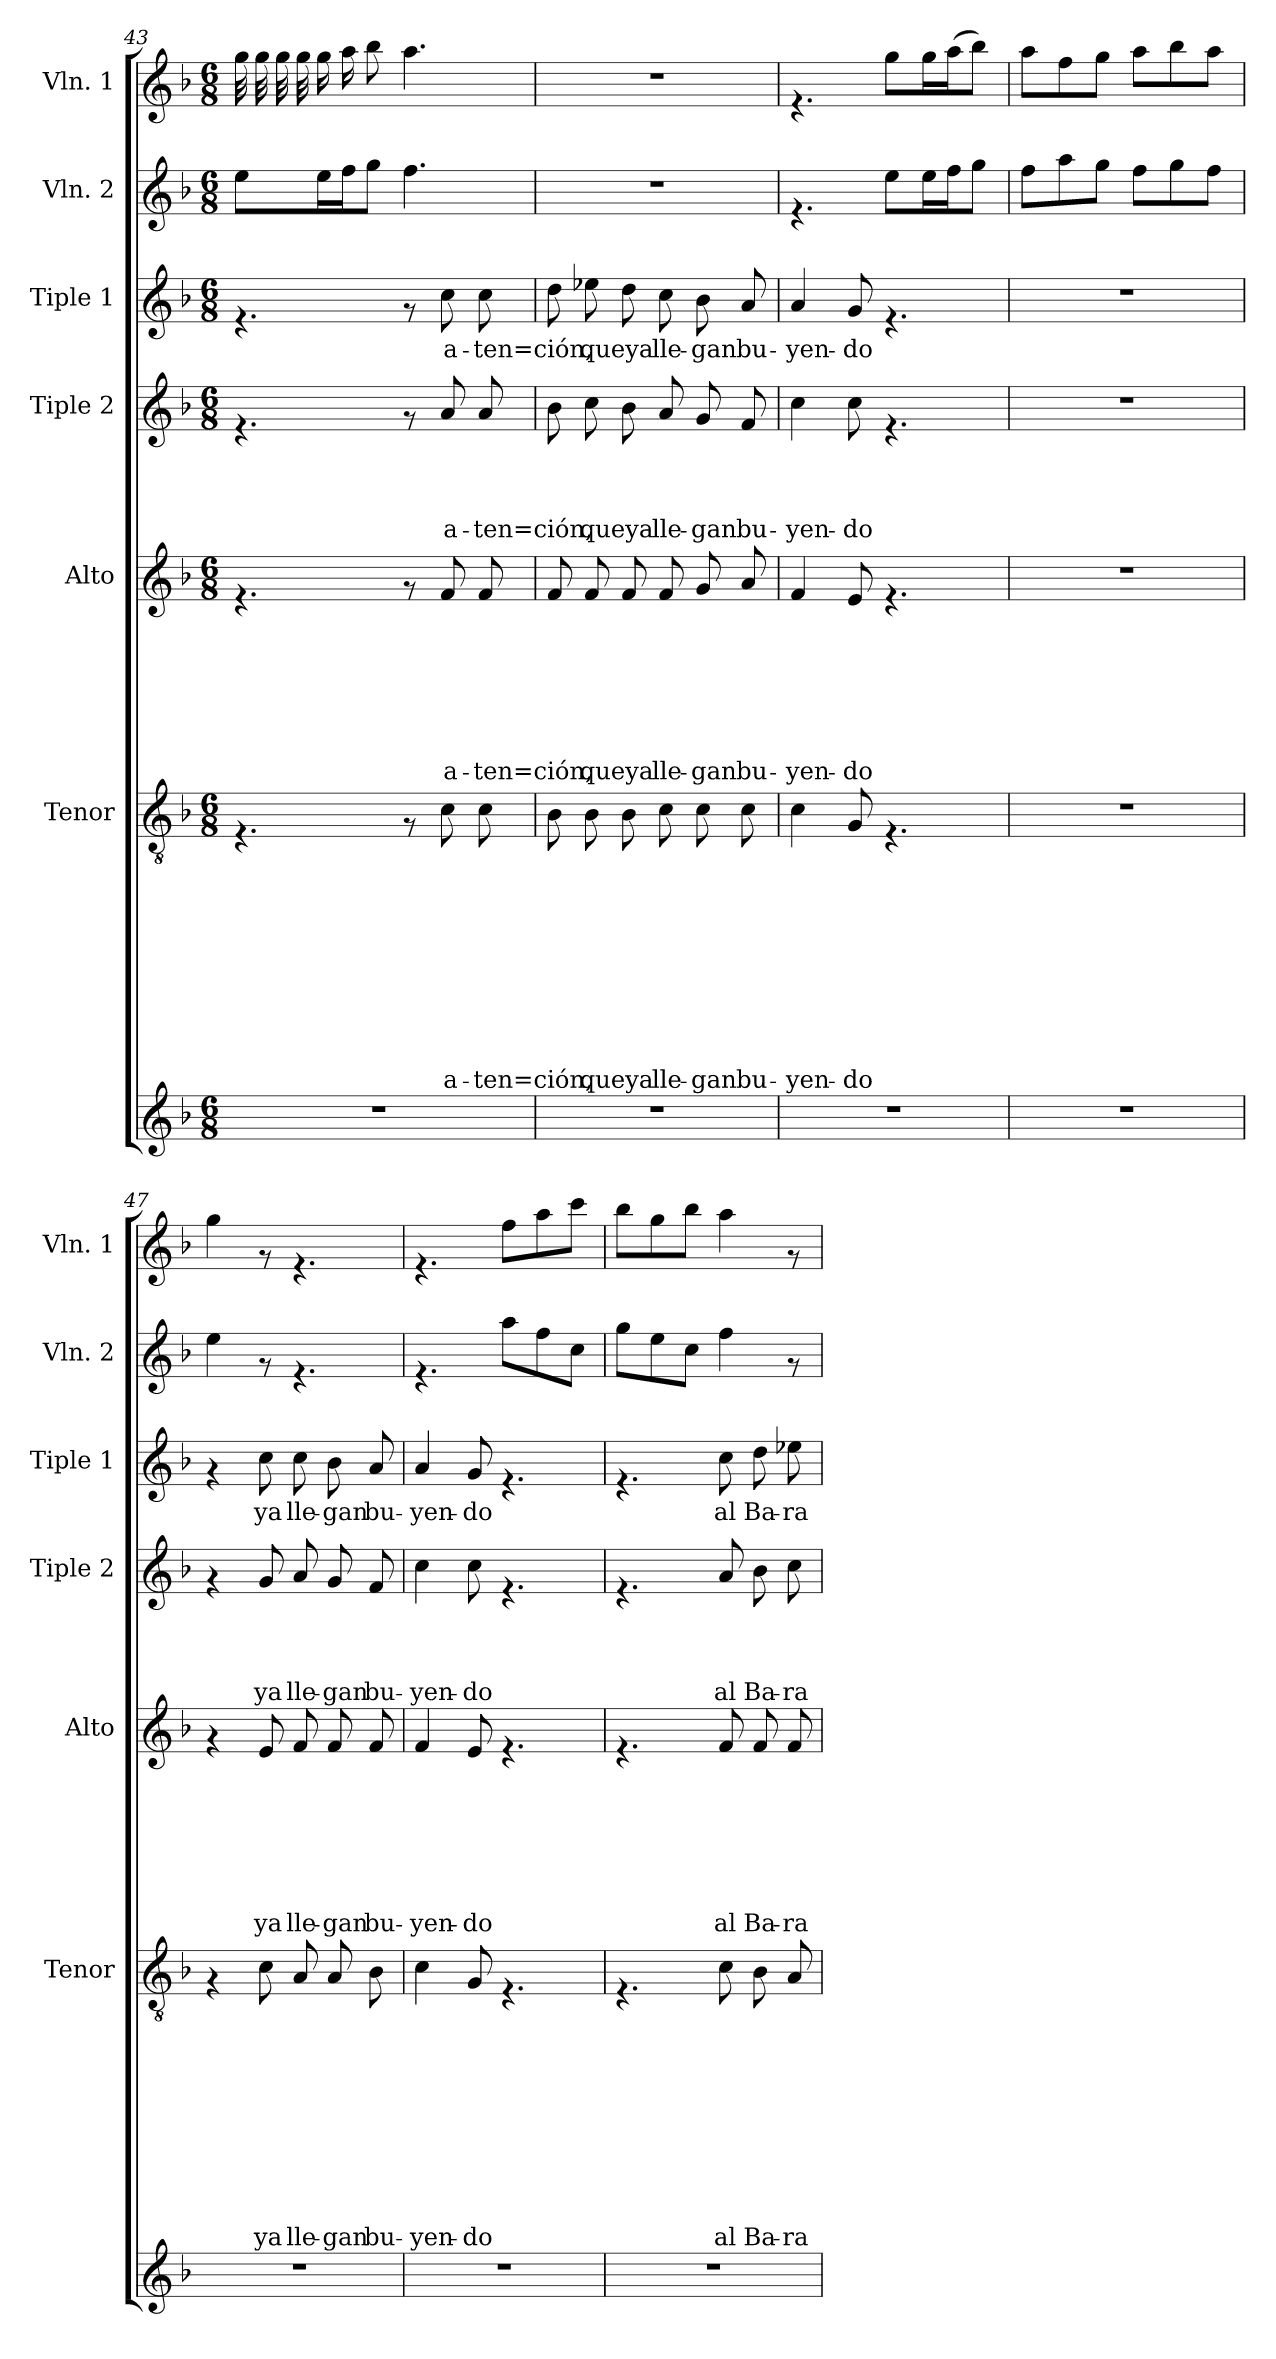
**kern	**kern	**text	**text	**text	**text	**text	**text	**text	**text	**text	**text	**kern	**text	**text	**text	**text	**text	**text	**text	**kern	**text	**text	**text	**text	**kern	**text	**kern	**kern
*part7	*part6	*part6	*part6	*part6	*part6	*part6	*part6	*part6	*part6	*part6	*part6	*part5	*part5	*part5	*part5	*part5	*part5	*part5	*part5	*part4	*part4	*part4	*part4	*part4	*part3	*part3	*part2	*part1
*staff7	*staff6	*staff6	*staff6	*staff6	*staff6	*staff6	*staff6	*staff6	*staff6	*staff6	*staff6	*staff5	*staff5	*staff5	*staff5	*staff5	*staff5	*staff5	*staff5	*staff4	*staff4	*staff4	*staff4	*staff4	*staff3	*staff3	*staff2	*staff1
*	*I"Tenor	*	*	*	*	*	*	*	*	*	*	*I"Alto	*	*	*	*	*	*	*	*I"Tiple 2	*	*	*	*	*I"Tiple 1	*	*I"Vln. 2	*I"Vln. 1
*	*I'Tenor	*	*	*	*	*	*	*	*	*	*	*I'Alto	*	*	*	*	*	*	*	*I'Tiple 2	*	*	*	*	*I'Tiple 1	*	*I'Vln. 2	*I'Vln. 1
!!LO:LB:g=z
*clefG2	*clefGv2	*	*	*	*	*	*	*	*	*	*	*clefG2	*	*	*	*	*	*	*	*clefG2	*	*	*	*	*clefG2	*	*clefG2	*clefG2
*ITrd7c12	*	*	*	*	*	*	*	*	*	*	*	*	*	*	*	*	*	*	*	*	*	*	*	*	*	*	*	*
*k[b-]	*k[b-]	*	*	*	*	*	*	*	*	*	*	*k[b-]	*	*	*	*	*	*	*	*k[b-]	*	*	*	*	*k[b-]	*	*k[b-]	*k[b-]
*F:	*F:	*	*	*	*	*	*	*	*	*	*	*F:	*	*	*	*	*	*	*	*F:	*	*	*	*	*F:	*	*F:	*F:
*M6/8	*M6/8	*	*	*	*	*	*	*	*	*	*	*M6/8	*	*	*	*	*	*	*	*M6/8	*	*	*	*	*M6/8	*	*M6/8	*M6/8
=43	=43	=43	=43	=43	=43	=43	=43	=43	=43	=43	=43	=43	=43	=43	=43	=43	=43	=43	=43	=43	=43	=43	=43	=43	=43	=43	=43	=43
*	*	*	*	*	*	*	*	*	*	*	*	*	*	*	*	*	*	*	*	*	*	*	*	*	*	*	*	*tremolo
2.r	4.rF	.	.	.	.	.	.	.	.	.	.	4.rf	.	.	.	.	.	.	.	4.rf	.	.	.	.	4.rf	.	8ee\L	32gg\LLL
.	.	.	.	.	.	.	.	.	.	.	.	.	.	.	.	.	.	.	.	.	.	.	.	.	.	.	.	32gg\
.	.	.	.	.	.	.	.	.	.	.	.	.	.	.	.	.	.	.	.	.	.	.	.	.	.	.	.	32gg\
.	.	.	.	.	.	.	.	.	.	.	.	.	.	.	.	.	.	.	.	.	.	.	.	.	.	.	.	32gg\
*	*	*	*	*	*	*	*	*	*	*	*	*	*	*	*	*	*	*	*	*	*	*	*	*	*	*	*	*Xtremolo
.	.	.	.	.	.	.	.	.	.	.	.	.	.	.	.	.	.	.	.	.	.	.	.	.	.	.	16ee\L	16gg\L
.	.	.	.	.	.	.	.	.	.	.	.	.	.	.	.	.	.	.	.	.	.	.	.	.	.	.	16ff\J	16aa\J
.	.	.	.	.	.	.	.	.	.	.	.	.	.	.	.	.	.	.	.	.	.	.	.	.	.	.	8gg\J	8bb-\J
.	8rF	.	.	.	.	.	.	.	.	.	.	8rf	.	.	.	.	.	.	.	8rf	.	.	.	.	8rf	.	4.ff\	4.aa\
!	!	!	!	!	!	!	!	!	!	!	!LO:LY:b	!	!	!	!	!	!	!	!LO:LY:b	!	!	!	!	!LO:LY:b	!	!LO:LY:b	!	!
.	8c\	.	.	.	.	.	.	.	.	.	a-	8f/	.	.	.	.	.	.	a-	8a/	.	.	.	a-	8cc\	a-	.	.
!	!	!	!	!	!	!	!	!	!	!	!LO:LY:b	!	!	!	!	!	!	!	!LO:LY:b	!	!	!	!	!LO:LY:b	!	!LO:LY:b	!	!
.	8c\	.	.	.	.	.	.	.	.	.	-ten=ción,	8f/	.	.	.	.	.	.	-ten=ción,	8a/	.	.	.	-ten=ción,	8cc\	-ten=ción,	.	.
=44	=44	=44	=44	=44	=44	=44	=44	=44	=44	=44	=44	=44	=44	=44	=44	=44	=44	=44	=44	=44	=44	=44	=44	=44	=44	=44	=44	=44
2.r	8B-\	.	.	.	.	.	.	.	.	.	.	8f/	.	.	.	.	.	.	.	8b-\	.	.	.	.	8dd\	.	2.r	2.r
!	!	!	!	!	!	!	!	!	!	!	!LO:LY:b	!	!	!	!	!	!	!	!LO:LY:b	!	!	!	!	!LO:LY:b	!	!LO:LY:b	!	!
.	8B-\	.	.	.	.	.	.	.	.	.	queya	8f/	.	.	.	.	.	.	queya	8cc\	.	.	.	queya	8ee-X\	queya	.	.
.	8B-\	.	.	.	.	.	.	.	.	.	.	8f/	.	.	.	.	.	.	.	8b-\	.	.	.	.	8dd\	.	.	.
!	!	!	!	!	!	!	!	!	!	!	!LO:LY:b	!	!	!	!	!	!	!	!LO:LY:b	!	!	!	!	!LO:LY:b	!	!LO:LY:b	!	!
.	8c\	.	.	.	.	.	.	.	.	.	lle-	8f/	.	.	.	.	.	.	lle-	8a/	.	.	.	lle-	8cc\	lle-	.	.
!	!	!	!	!	!	!	!	!	!	!	!LO:LY:b	!	!	!	!	!	!	!	!LO:LY:b	!	!	!	!	!LO:LY:b	!	!LO:LY:b	!	!
.	8c\	.	.	.	.	.	.	.	.	.	-gan	8g/	.	.	.	.	.	.	-gan	8g/	.	.	.	-gan	8b-\	-gan	.	.
!	!	!	!	!	!	!	!	!	!	!	!LO:LY:b	!	!	!	!	!	!	!	!LO:LY:b	!	!	!	!	!LO:LY:b	!	!LO:LY:b	!	!
.	8c\	.	.	.	.	.	.	.	.	.	bu-	8a/	.	.	.	.	.	.	bu-	8f/	.	.	.	bu-	8a/	bu-	.	.
=45	=45	=45	=45	=45	=45	=45	=45	=45	=45	=45	=45	=45	=45	=45	=45	=45	=45	=45	=45	=45	=45	=45	=45	=45	=45	=45	=45	=45
!	!	!	!	!	!	!	!	!	!	!	!LO:LY:b	!	!	!	!	!	!	!	!LO:LY:b	!	!	!	!	!LO:LY:b	!	!LO:LY:b	!	!
2.r	4c\	.	.	.	.	.	.	.	.	.	-yen-	4f/	.	.	.	.	.	.	-yen-	4cc\	.	.	.	-yen-	4a/	-yen-	4.rf	4.rf
!	!	!	!	!	!	!	!	!	!	!	!LO:LY:b	!	!	!	!	!	!	!	!LO:LY:b	!	!	!	!	!LO:LY:b	!	!LO:LY:b	!	!
.	8G/	.	.	.	.	.	.	.	.	.	-do	8e/	.	.	.	.	.	.	-do	8cc\	.	.	.	-do	8g/	-do	.	.
.	4.rF	.	.	.	.	.	.	.	.	.	.	4.rf	.	.	.	.	.	.	.	4.rf	.	.	.	.	4.rf	.	8ee\L	8gg\L
.	.	.	.	.	.	.	.	.	.	.	.	.	.	.	.	.	.	.	.	.	.	.	.	.	.	.	16ee\L	16gg\L
.	.	.	.	.	.	.	.	.	.	.	.	.	.	.	.	.	.	.	.	.	.	.	.	.	.	.	16ff\J	(>16aa\J
.	.	.	.	.	.	.	.	.	.	.	.	.	.	.	.	.	.	.	.	.	.	.	.	.	.	.	8gg\J	8bb-\J)
=46	=46	=46	=46	=46	=46	=46	=46	=46	=46	=46	=46	=46	=46	=46	=46	=46	=46	=46	=46	=46	=46	=46	=46	=46	=46	=46	=46	=46
2.r	2.r	.	.	.	.	.	.	.	.	.	.	2.r	.	.	.	.	.	.	.	2.r	.	.	.	.	2.r	.	8ff\L	8aa\L
.	.	.	.	.	.	.	.	.	.	.	.	.	.	.	.	.	.	.	.	.	.	.	.	.	.	.	8aa\	8ff\
.	.	.	.	.	.	.	.	.	.	.	.	.	.	.	.	.	.	.	.	.	.	.	.	.	.	.	8gg\J	8gg\J
.	.	.	.	.	.	.	.	.	.	.	.	.	.	.	.	.	.	.	.	.	.	.	.	.	.	.	8ff\L	8aa\L
.	.	.	.	.	.	.	.	.	.	.	.	.	.	.	.	.	.	.	.	.	.	.	.	.	.	.	8gg\	8bb-\
.	.	.	.	.	.	.	.	.	.	.	.	.	.	.	.	.	.	.	.	.	.	.	.	.	.	.	8ff\J	8aa\J
=47	=47	=47	=47	=47	=47	=47	=47	=47	=47	=47	=47	=47	=47	=47	=47	=47	=47	=47	=47	=47	=47	=47	=47	=47	=47	=47	=47	=47
2.r	4rF	.	.	.	.	.	.	.	.	.	.	4rf	.	.	.	.	.	.	.	4rf	.	.	.	.	4rf	.	4ee\	4gg\
!	!	!	!	!	!	!	!	!	!	!	!LO:LY:b	!	!	!	!	!	!	!	!LO:LY:b	!	!	!	!	!LO:LY:b	!	!LO:LY:b	!	!
.	8c\	.	.	.	.	.	.	.	.	.	ya	8e/	.	.	.	.	.	.	ya	8g/	.	.	.	ya	8cc\	ya	8rf	8rf
!	!	!	!	!	!	!	!	!	!	!	!LO:LY:b	!	!	!	!	!	!	!	!LO:LY:b	!	!	!	!	!LO:LY:b	!	!LO:LY:b	!	!
.	8A/	.	.	.	.	.	.	.	.	.	lle-	8f/	.	.	.	.	.	.	lle-	8a/	.	.	.	lle-	8cc\	lle-	4.rf	4.rf
!	!	!	!	!	!	!	!	!	!	!	!LO:LY:b	!	!	!	!	!	!	!	!LO:LY:b	!	!	!	!	!LO:LY:b	!	!LO:LY:b	!	!
.	8A/	.	.	.	.	.	.	.	.	.	-gan	8f/	.	.	.	.	.	.	-gan	8g/	.	.	.	-gan	8b-\	-gan	.	.
!	!	!	!	!	!	!	!	!	!	!	!LO:LY:b	!	!	!	!	!	!	!	!LO:LY:b	!	!	!	!	!LO:LY:b	!	!LO:LY:b	!	!
.	8B-\	.	.	.	.	.	.	.	.	.	bu-	8f/	.	.	.	.	.	.	bu-	8f/	.	.	.	bu-	8a/	bu-	.	.
!!LO:PB:g=z
=48	=48	=48	=48	=48	=48	=48	=48	=48	=48	=48	=48	=48	=48	=48	=48	=48	=48	=48	=48	=48	=48	=48	=48	=48	=48	=48	=48	=48
!	!	!	!	!	!	!	!	!	!	!	!LO:LY:b	!	!	!	!	!	!	!	!LO:LY:b	!	!	!	!	!LO:LY:b	!	!LO:LY:b	!	!
2.r	4c\	.	.	.	.	.	.	.	.	.	-yen-	4f/	.	.	.	.	.	.	-yen-	4cc\	.	.	.	-yen-	4a/	-yen-	4.rf	4.rf
!	!	!	!	!	!	!	!	!	!	!	!LO:LY:b	!	!	!	!	!	!	!	!LO:LY:b	!	!	!	!	!LO:LY:b	!	!LO:LY:b	!	!
.	8G/	.	.	.	.	.	.	.	.	.	-do	8e/	.	.	.	.	.	.	-do	8cc\	.	.	.	-do	8g/	-do	.	.
.	4.rF	.	.	.	.	.	.	.	.	.	.	4.rf	.	.	.	.	.	.	.	4.rf	.	.	.	.	4.rf	.	8aa\L	8ff\L
.	.	.	.	.	.	.	.	.	.	.	.	.	.	.	.	.	.	.	.	.	.	.	.	.	.	.	8ff\	8aa\
.	.	.	.	.	.	.	.	.	.	.	.	.	.	.	.	.	.	.	.	.	.	.	.	.	.	.	8cc\J	8ccc\J
=49	=49	=49	=49	=49	=49	=49	=49	=49	=49	=49	=49	=49	=49	=49	=49	=49	=49	=49	=49	=49	=49	=49	=49	=49	=49	=49	=49	=49
2.r	4.rF	.	.	.	.	.	.	.	.	.	.	4.rf	.	.	.	.	.	.	.	4.rf	.	.	.	.	4.rf	.	8gg\L	8bb-\L
.	.	.	.	.	.	.	.	.	.	.	.	.	.	.	.	.	.	.	.	.	.	.	.	.	.	.	8ee\	8gg\
.	.	.	.	.	.	.	.	.	.	.	.	.	.	.	.	.	.	.	.	.	.	.	.	.	.	.	8cc\J	8bb-\J
!	!	!	!	!	!	!	!	!	!	!	!LO:LY:b	!	!	!	!	!	!	!	!LO:LY:b	!	!	!	!	!LO:LY:b	!	!LO:LY:b	!	!
.	8c\	.	.	.	.	.	.	.	.	.	al	8f/	.	.	.	.	.	.	al	8a/	.	.	.	al	8cc\	al	4ff\	4aa\
!	!	!	!	!	!	!	!	!	!	!	!LO:LY:b	!	!	!	!	!	!	!	!LO:LY:b	!	!	!	!	!LO:LY:b	!	!LO:LY:b	!	!
.	8B-\	.	.	.	.	.	.	.	.	.	Ba-	8f/	.	.	.	.	.	.	Ba-	8b-\	.	.	.	Ba-	8dd\	Ba-	.	.
!	!	!	!	!	!	!	!	!	!	!	!LO:LY:b	!	!	!	!	!	!	!	!LO:LY:b	!	!	!	!	!LO:LY:b	!	!LO:LY:b	!	!
.	8A/	.	.	.	.	.	.	.	.	.	-ra-	8f/	.	.	.	.	.	.	-ra-	8cc\	.	.	.	-ra-	8ee-X\	-ra-	8rf	8rf
=	=	=	=	=	=	=	=	=	=	=	=	=	=	=	=	=	=	=	=	=	=	=	=	=	=	=	=	=
*-	*-	*-	*-	*-	*-	*-	*-	*-	*-	*-	*-	*-	*-	*-	*-	*-	*-	*-	*-	*-	*-	*-	*-	*-	*-	*-	*-	*-
